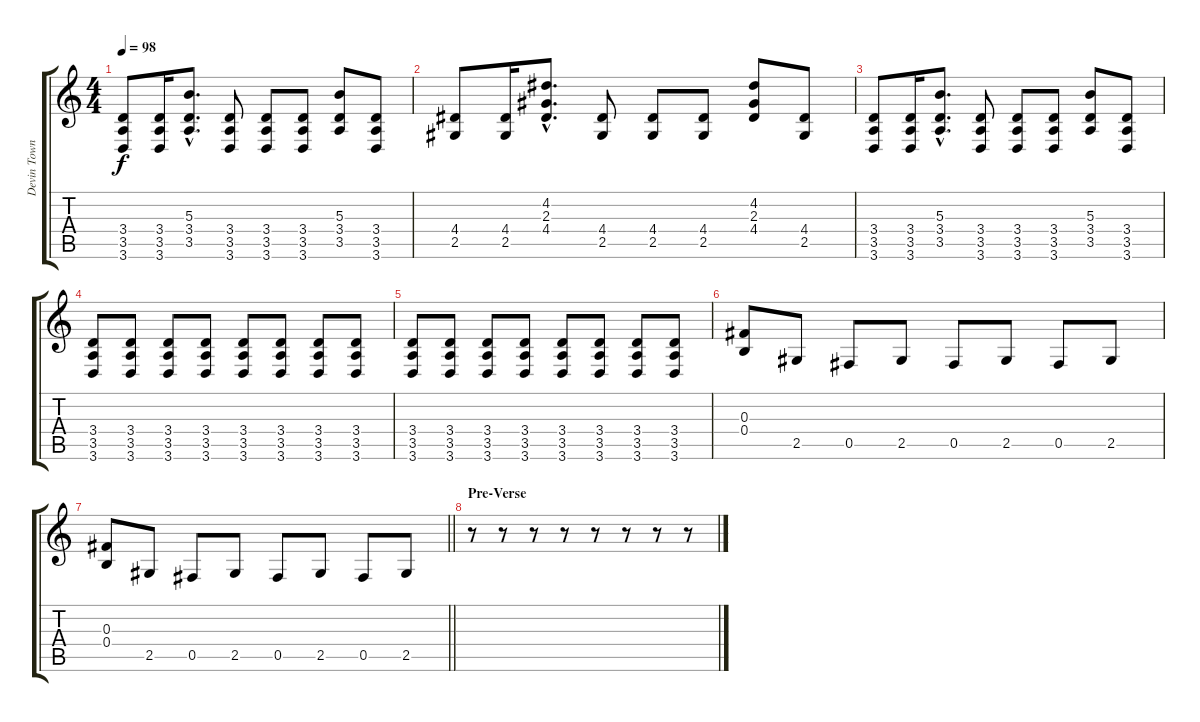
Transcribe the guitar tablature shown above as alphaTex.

\track ("Devin Townsend" "Devin Town") {instrument electricguitarclean}
\staff {score tabs}
\tuning (Eb4 B3 Gb3 B2 Gb2 B1) {hide}
\ts (4 4)
\tempo 98
\clef g2
\ks c
(3.4 3.5 3.6).8{dy f} (3.4 3.5 3.6).16 (5.3{hac} 3.4{hac} 3.5{hac}).8{d} (3.4 3.5 3.6).8 (3.4 3.5 3.6).8 (3.4 3.5 3.6).8 (5.3 3.4 3.5).8 (3.4 3.5 3.6).8 |
(4.4 2.5).8 (4.4 2.5).16 (4.2{hac} 2.3{hac} 4.4{hac}).8{d} (4.4 2.5).8 (4.4 2.5).8 (4.4 2.5).8 (4.2 2.3 4.4).8 (4.4 2.5).8 |
(3.4 3.5 3.6).8 (3.4 3.5 3.6).16 (5.3{hac} 3.4{hac} 3.5{hac}).8{d} (3.4 3.5 3.6).8 (3.4 3.5 3.6).8 (3.4 3.5 3.6).8 (5.3 3.4 3.5).8 (3.4 3.5 3.6).8 |
(3.4 3.5 3.6).8 (3.4 3.5 3.6).8 (3.4 3.5 3.6).8 (3.4 3.5 3.6).8 (3.4 3.5 3.6).8 (3.4 3.5 3.6).8 (3.4 3.5 3.6).8 (3.4 3.5 3.6).8 |
(3.4 3.5 3.6).8 (3.4 3.5 3.6).8 (3.4 3.5 3.6).8 (3.4 3.5 3.6).8 (3.4 3.5 3.6).8 (3.4 3.5 3.6).8 (3.4 3.5 3.6).8 (3.4 3.5 3.6).8 |
(0.3 0.4).8 2.5.8 0.5.8 2.5.8 0.5.8 2.5.8 0.5.8 2.5.8 |
\barLineRight lightlight
(0.3 0.4).8 2.5.8 0.5.8 2.5.8 0.5.8 2.5.8 0.5.8 2.5.8 |
\section ("" "Pre-Verse")
r.8 r.8 r.8 r.8 r.8 r.8 r.8 r.8
